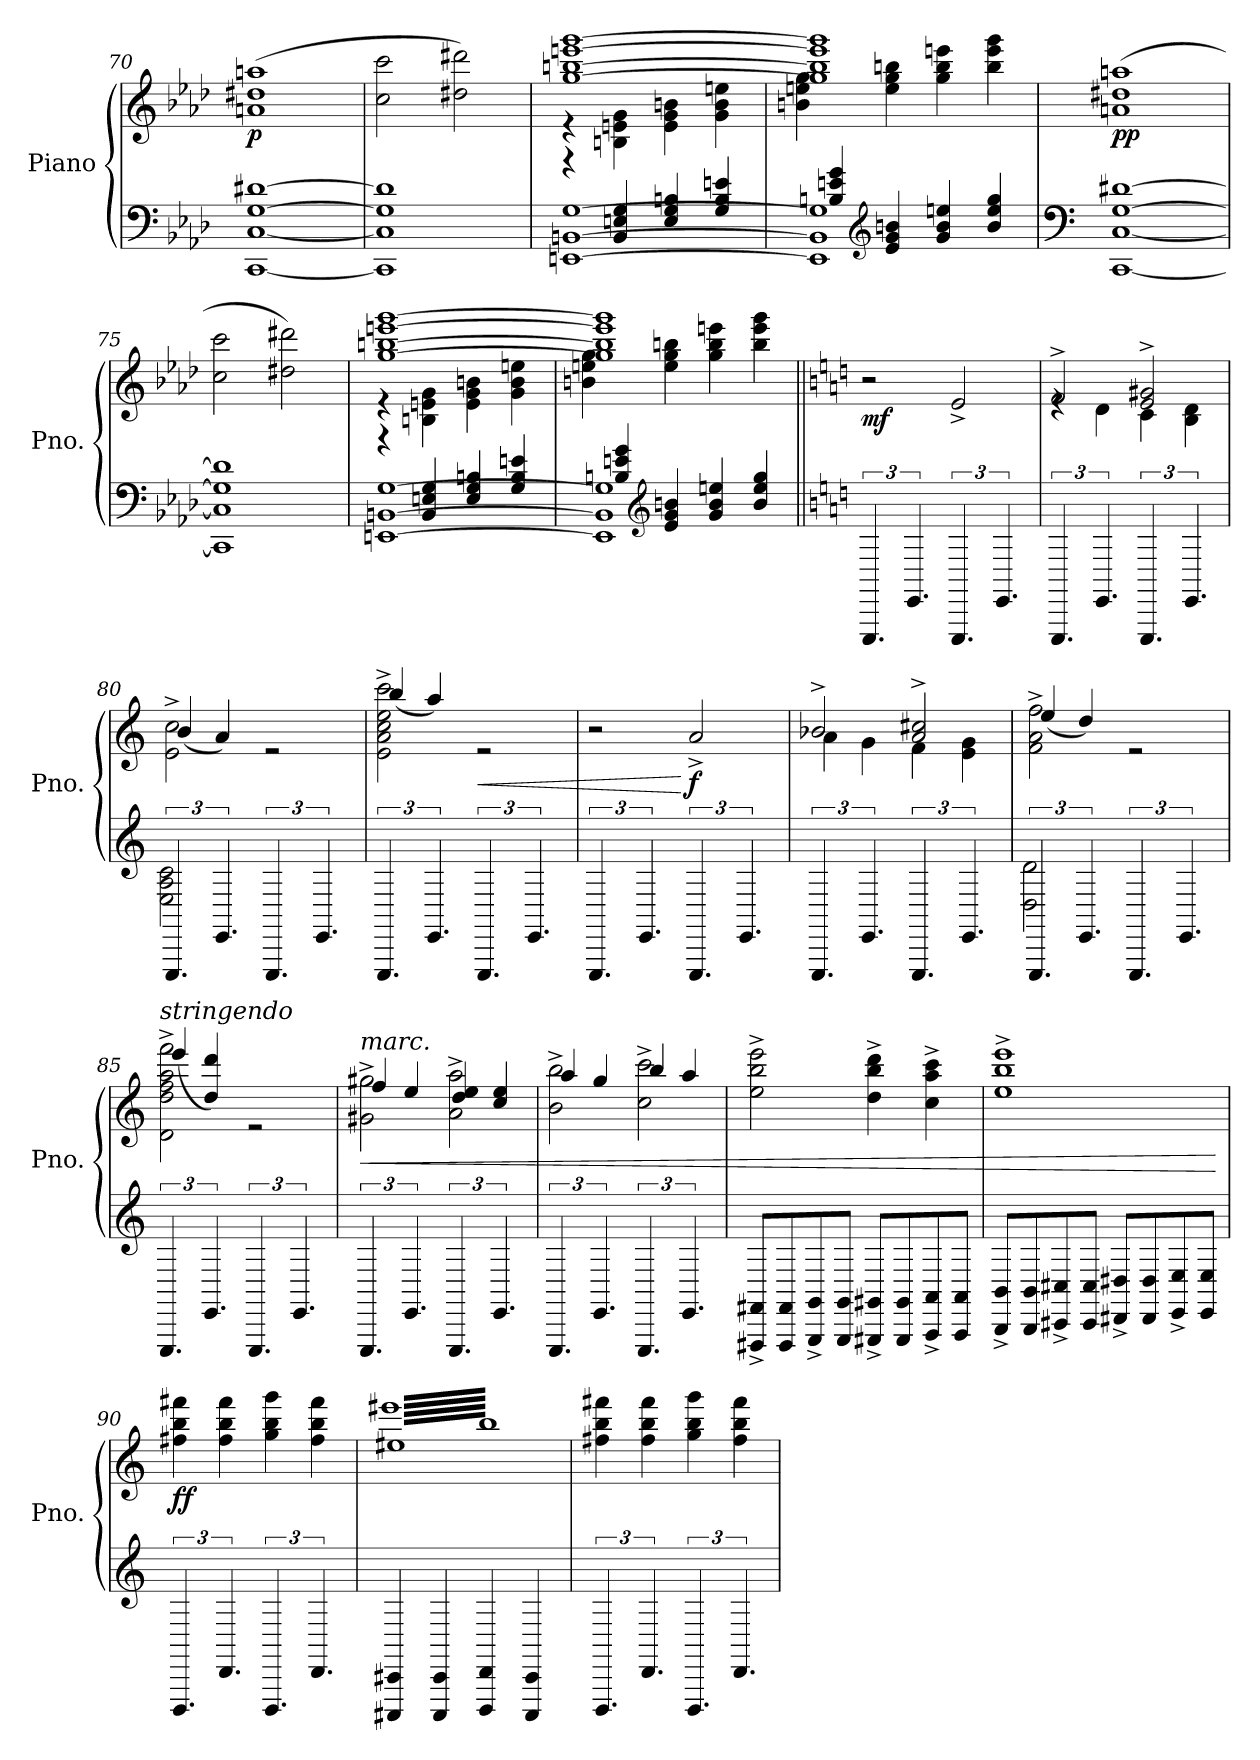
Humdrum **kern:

**kern	**kern	**dynam
*part1	*part1	*part1
*staff2	*staff1	*staff1/2
*I"Piano	*	*
*I'Pno.	*	*
*clefF4	*clefG2	*
*k[b-e-a-d-]	*k[b-e-a-d-]	*
=70	=70	=70
!	!	!LO:DY:b
[1CC [1C [1G [1d#X	(1an 1dd#X 1aan	p
=71	=71	=71
1CC] 1C] 1G] 1d#]	2cc\ 2ccc\	.
.	2dd#X\ 2ddd#X\)	.
=72	=72	=72
*^	*^	*
[1EEn [1BBn [1G	4rb	[1gg [1bbn [1eeen [1ggg	4r	.
.	4BB/ 4En/ 4G/	.	4Bn\ 4en\ 4g\	.
.	4E/ 4G/ 4Bn/	.	4e\ 4g\ 4bn\	.
.	4G/ 4B/ 4en/	.	4g\ 4b\ 4een\	.
!!LO:LB:g=z	!!
=73	=73	=73	=73	=73
1EE] 1BB] 1G]	4Bn/ 4en/ 4g/	1gg] 1bb] 1eee] 1ggg]	4bn\ 4een\ 4gg\	.
*clefG2	*	*	*	*
.	4e/ 4g/ 4bn/	.	4ee\ 4gg\ 4bbn\	.
.	4g/ 4b/ 4een/	.	4gg\ 4bb\ 4eeen\	.
.	4b/ 4ee/ 4gg/	.	4bb\ 4eee\ 4ggg\	.
*v	*v	*	*	*
*	*v	*v	*
=74	=74	=74
*clefF4	*	*
*^	*^	*
!	!	!	!	!LO:DY:b
*v	*v	*	*	*
*	*v	*v	*
[1CC [1C [1G [1d#X	(1an 1dd#X 1aan	pp
=75	=75	=75
1CC] 1C] 1G] 1d#]	2cc\ 2ccc\	.
.	2dd#X\ 2ddd#X\)	.
=76	=76	=76
*^	*^	*
[1EEn [1BBn [1G	4rb	[1gg [1bbn [1eeen [1ggg	4r	.
.	4BB/ 4En/ 4G/	.	4Bn\ 4en\ 4g\	.
.	4E/ 4G/ 4Bn/	.	4e\ 4g\ 4bn\	.
.	4G/ 4B/ 4en/	.	4g\ 4b\ 4een\	.
=77	=77	=77	=77	=77
1EE] 1BB] 1G]	4Bn/ 4en/ 4g/	1gg] 1bb] 1eee] 1ggg]	4bn\ 4een\ 4gg\	.
*clefG2	*	*	*	*
.	4e/ 4g/ 4bn/	.	4ee\ 4gg\ 4bbn\	.
.	4g/ 4b/ 4een/	.	4gg\ 4bb\ 4eeen\	.
.	4b/ 4ee/ 4gg/	.	4bb\ 4eee\ 4ggg\	.
*v	*v	*	*	*
*	*v	*v	*
!!LO:LB:g=z
=78||	=78||	=78||
*k[]	*k[]	*
*	*MM100	*
*^	*^	*
!	!	!LO:TX:a:i:t=poco a poco string.	!	!
!	!	!	!	!LO:DY:b
*v	*v	*	*	*
*	*v	*v	*
6.EEE/	2r	mf
6.EE/	.	.
6.EEE/	2e^/	.
6.EE/	.	.
=79	=79	=79
*	*^	*
6.EEE/	2f^/	4re	.
6.EE/	.	4d\	.
6.EEE/	2e/^ 2g#X/^	4c\	.
6.EE/	.	4B\ 4d\	.
=80	=80	=80	=80
*^	*	*	*
6.EEE/	2E\ 2A\ 2c\	2e\^ 2cc\^	(4b/	.
6.EE/	.	.	4a/)	.
6.EEE/	2ryy	2re	2ryy	.
6.EE/	.	.	.	.
*v	*v	*	*	*
=81	=81	=81	=81
6.EEE/	2e\^ 2a\^ 2cc\^ 2ee\^ 2ccc\^	(4bb/	.
6.EE/	.	4aa/)	.
!	!	!	!LO:HP:b
6.EEE/	2re	2ryy	<
6.EE/	.	.	.
*	*v	*v	*
=82	=82	=82
6.EEE/	2r	.
6.EE/	.	.
!	!	!LO:DY:n=1:b
6.EEE/	2a^/	[ f
6.EE/	.	.
=83	=83	=83
*	*^	*
6.EEE/	2b-X^/	4a\	.
6.EE/	.	4g\	.
6.EEE/	2a/^ 2cc#X/^	4f\	.
6.EE/	.	4e\ 4g\	.
=84	=84	=84	=84
*^	*	*	*
6.EEE/	2D\ 2d\	2f\^ 2a\^ 2ff\^	(4ee/	.
6.EE/	.	.	4dd/)	.
6.EEE/	2ryy	2re	2ryy	.
6.EE/	.	.	.	.
*v	*v	*	*	*
!!LO:LB:g=z	!!
=85	=85	=85	=85
!	!LO:TX:a:i:t=stringendo	!	!
6.EEE/	2d\^ 2dd\^ 2ff\^ 2aa\^ 2fff\^	(4eee/	.
6.EE/	.	4dd/ 4ddd/)	.
6.EEE/	2re	2ryy	.
6.EE/	.	.	.
=86	=86	=86	=86
*	*MM120	*	*
!	!LO:TX:a:i:t=marc.	!	!
!	!	!	!LO:HP:b
6.EEE/	2g#X\^ 2gg#X\^	4ff/	<
6.EE/	.	4ee/	.
*	*MM130	*	*
6.EEE/	2a\^ 2aa\^	4dd/ 4ee/	.
6.EE/	.	4cc/ 4ee/	.
=87	=87	=87	=87
*	*MM140	*	*
6.EEE/	2b\^ 2bb\^	4aa/	.
6.EE/	.	4gg/	.
*	*MM150	*	*
6.EEE/	2cc\^ 2ccc\^	4bb/	.
6.EE/	.	4aa/	.
*	*v	*v	*
=88	=88	=88
*	*MM165	*
8FFF#X/^ 8FF#X/^L	2ee\^ 2bb\^ 2eee\^	.
8FFF#/ 8FF#/	.	.
8GGG/^ 8GG/^	.	.
8GGG/ 8GG/J	.	.
8GGG#X/^ 8GG#X/^L	4dd\^ 4bb\^ 4ddd\^	.
8GGG#/ 8GG#/	.	.
8AAA/^ 8AA/^	4cc\^ 4aa\^ 4ccc\^	.
8AAA/ 8AA/J	.	.
=89	=89	=89
8BBB/^ 8BB/^L	1ee^ 1bb^ 1eee^	.
8BBB/ 8BB/	.	.
8CC#X/^ 8C#X/^	.	.
8CC#/ 8C#/J	.	.
8DD#X/^ 8D#X/^L	.	.
8DD#/ 8D#/	.	.
8EE/^ 8E/^	.	.
8EE/ 8E/J	.	.
.	.	[
!!LO:LB:g=z
=90	=90	=90
*	*MM172	*
!	!	!LO:DY:b
6.DDD/	4ff#X\ 4bb\ 4fff#X\	ff
6.DD/	4ff#\ 4bb\ 4fff#\	.
6.DDD/	4gg\ 4bb\ 4ggg\	.
6.DD/	4ff#\ 4bb\ 4fff#\	.
=91	=91	=91
*	*^	*
*	*tremolo	*	*
4CCC#X/ 4CC#X/	64ee#XLLLL	1eee#X	.
.	64bb	.	.
.	64ee#X	.	.
.	64bb	.	.
.	64ee#X	.	.
.	64bb	.	.
.	64ee#X	.	.
.	64bb	.	.
.	64ee#X	.	.
.	64bb	.	.
.	64ee#X	.	.
.	64bb	.	.
.	64ee#X	.	.
.	64bb	.	.
.	64ee#X	.	.
.	64bb	.	.
4CCC#/ 4CC#/	64ee#X	.	.
.	64bb	.	.
.	64ee#X	.	.
.	64bb	.	.
.	64ee#X	.	.
.	64bb	.	.
.	64ee#X	.	.
.	64bb	.	.
.	64ee#X	.	.
.	64bb	.	.
.	64ee#X	.	.
.	64bb	.	.
.	64ee#X	.	.
.	64bb	.	.
.	64ee#X	.	.
.	64bb	.	.
4DDD/ 4DD/	64ee#X	.	.
.	64bb	.	.
.	64ee#X	.	.
.	64bb	.	.
.	64ee#X	.	.
.	64bb	.	.
.	64ee#X	.	.
.	64bb	.	.
.	64ee#X	.	.
.	64bb	.	.
.	64ee#X	.	.
.	64bb	.	.
.	64ee#X	.	.
.	64bb	.	.
.	64ee#X	.	.
.	64bb	.	.
4CCC#/ 4CC#/	64ee#X	.	.
.	64bb	.	.
.	64ee#X	.	.
.	64bb	.	.
.	64ee#X	.	.
.	64bb	.	.
.	64ee#X	.	.
.	64bb	.	.
.	64ee#X	.	.
.	64bb	.	.
.	64ee#X	.	.
.	64bb	.	.
.	64ee#X	.	.
.	64bb	.	.
.	64ee#X	.	.
.	64bbJJJJ	.	.
*	*Xtremolo	*	*
*	*v	*v	*
=92	=92	=92
6.DDD/	4ff#X\ 4bb\ 4fff#X\	.
.	.	.
.	.	.
.	.	.
.	.	.
.	.	.
.	.	.
.	.	.
.	.	.
.	.	.
.	.	.
.	.	.
.	.	.
.	.	.
.	.	.
.	.	.
6.DD/	4ff#\ 4bb\ 4fff#\	.
.	.	.
.	.	.
.	.	.
.	.	.
.	.	.
.	.	.
.	.	.
.	.	.
.	.	.
.	.	.
.	.	.
.	.	.
.	.	.
.	.	.
.	.	.
6.DDD/	4gg\ 4bb\ 4ggg\	.
6.DD/	4ff#\ 4bb\ 4fff#\	.
=	=	=
*-	*-	*-
